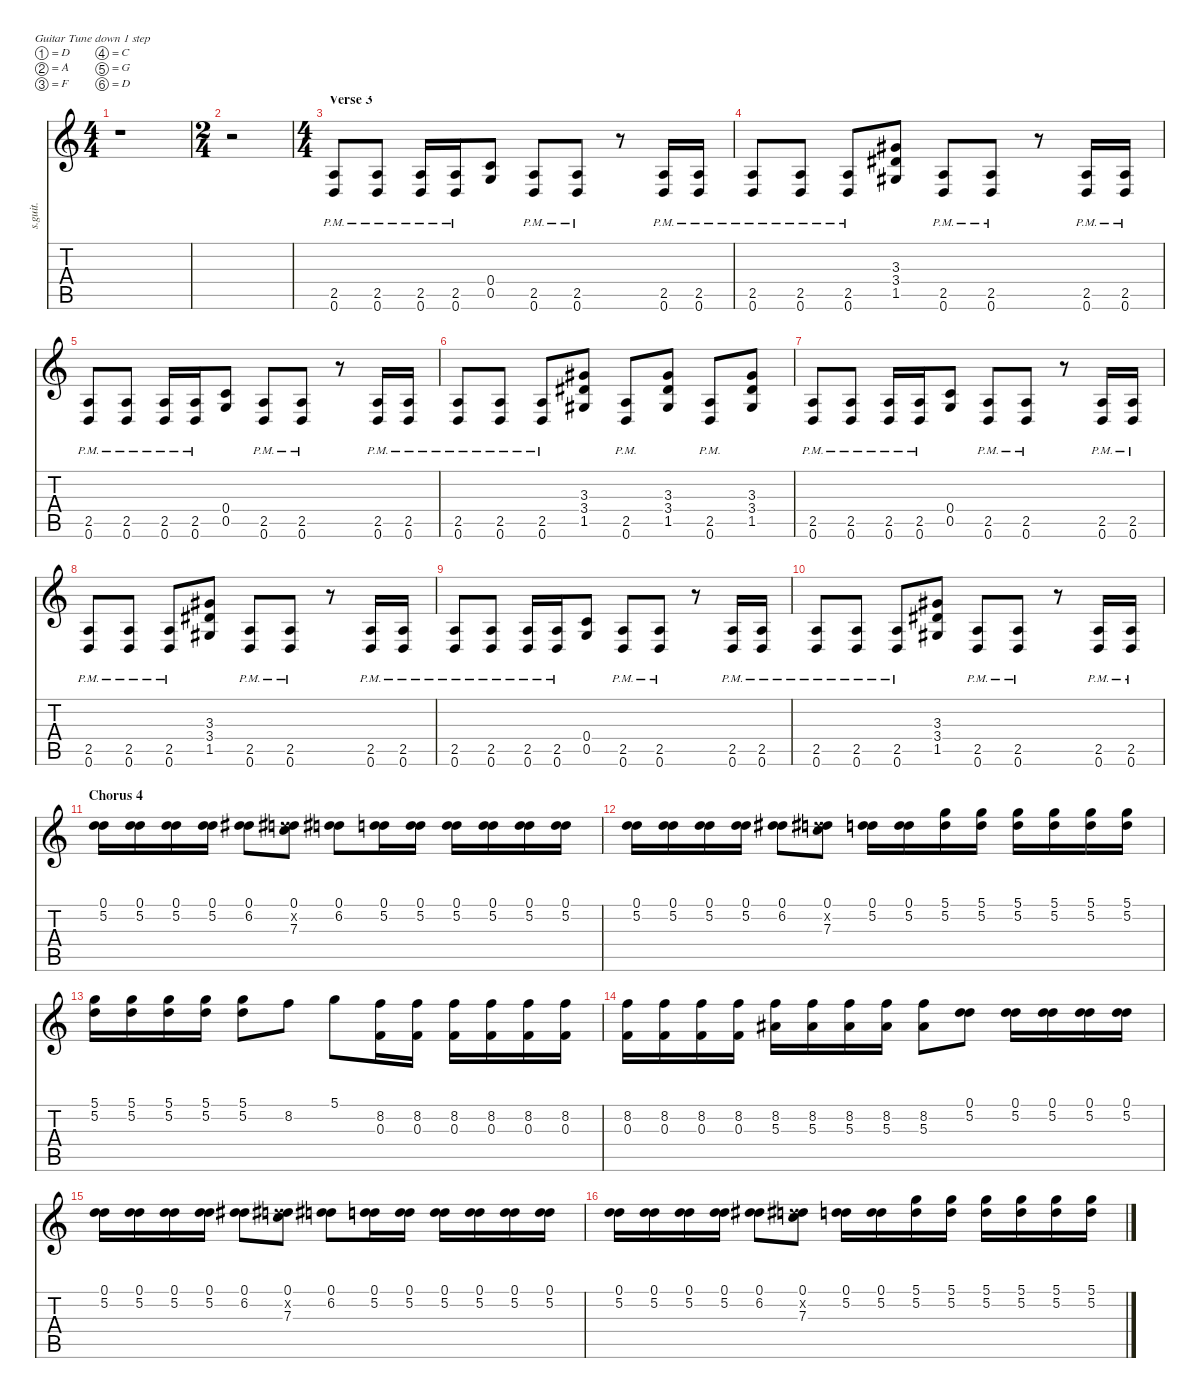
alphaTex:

\defaultSystemsLayout 4
\hideDynamics
\bracketExtendMode nobrackets
\track ("Kirk Hammett (Lead)" "s.guit.") {instrument distortionguitar}
\staff {score tabs}
\tuning (D4 A3 F3 C3 G2 D2)
\ts (4 4)
\tempo (89 hide)
\clef g2
\ks c
r.1{dy ff} |
\ts (2 4)
\beaming (8 2 2 2 2)
\tempo (90 hide)
r.2 |
\ts (4 4)
\beaming (8 2 2 2 2)
\section ("" "Verse 3")
\tempo (89 hide)
(2.5{pm} 0.6{pm}).8{lyrics (0 "") lyrics (1 "") lyrics (2 "") lyrics (3 "") lyrics (4 "") dy f} (2.5{pm} 0.6{pm}).8{lyrics (0 "") lyrics (1 "") lyrics (2 "") lyrics (3 "") lyrics (4 "")} (2.5{pm} 0.6{pm}).16{lyrics (0 "") lyrics (1 "") lyrics (2 "") lyrics (3 "") lyrics (4 "")} (2.5{pm} 0.6{pm}).16{lyrics (0 "") lyrics (1 "") lyrics (2 "") lyrics (3 "") lyrics (4 "")} (0.4 0.5).8{lyrics (0 "") lyrics (1 "") lyrics (2 "") lyrics (3 "") lyrics (4 "")} (2.5{pm} 0.6{pm}).8{lyrics (0 "") lyrics (1 "") lyrics (2 "") lyrics (3 "") lyrics (4 "")} (2.5{pm} 0.6{pm}).8{lyrics (0 "") lyrics (1 "") lyrics (2 "") lyrics (3 "") lyrics (4 "")} r.8 (2.5{pm} 0.6{pm}).16{lyrics (0 "") lyrics (1 "") lyrics (2 "") lyrics (3 "") lyrics (4 "")} (2.5{pm} 0.6{pm}).16{lyrics (0 "") lyrics (1 "") lyrics (2 "") lyrics (3 "") lyrics (4 "")} |
\tempo (90 hide)
(2.5{pm} 0.6{pm}).8{lyrics (0 "") lyrics (1 "") lyrics (2 "") lyrics (3 "") lyrics (4 "")} (2.5{pm} 0.6{pm}).8{lyrics (0 "") lyrics (1 "") lyrics (2 "") lyrics (3 "") lyrics (4 "")} (2.5{pm} 0.6{pm}).8{lyrics (0 "") lyrics (1 "") lyrics (2 "") lyrics (3 "") lyrics (4 "")} (3.3{acc #} 3.4{acc #} 1.5{acc #}).8{lyrics (0 "") lyrics (1 "") lyrics (2 "") lyrics (3 "") lyrics (4 "")} (2.5{pm} 0.6{pm}).8{lyrics (0 "") lyrics (1 "") lyrics (2 "") lyrics (3 "") lyrics (4 "")} (2.5{pm} 0.6{pm}).8{lyrics (0 "") lyrics (1 "") lyrics (2 "") lyrics (3 "") lyrics (4 "")} r.8 (2.5{pm} 0.6{pm}).16{lyrics (0 "") lyrics (1 "") lyrics (2 "") lyrics (3 "") lyrics (4 "")} (2.5{pm} 0.6{pm}).16{lyrics (0 "") lyrics (1 "") lyrics (2 "") lyrics (3 "") lyrics (4 "")} |
\tempo (89 hide)
(2.5{pm} 0.6{pm}).8{lyrics (0 "") lyrics (1 "") lyrics (2 "") lyrics (3 "") lyrics (4 "")} (2.5{pm} 0.6{pm}).8{lyrics (0 "") lyrics (1 "") lyrics (2 "") lyrics (3 "") lyrics (4 "")} (2.5{pm} 0.6{pm}).16{lyrics (0 "") lyrics (1 "") lyrics (2 "") lyrics (3 "") lyrics (4 "")} (2.5{pm} 0.6{pm}).16{lyrics (0 "") lyrics (1 "") lyrics (2 "") lyrics (3 "") lyrics (4 "")} (0.4 0.5).8{lyrics (0 "") lyrics (1 "") lyrics (2 "") lyrics (3 "") lyrics (4 "")} (2.5{pm} 0.6{pm}).8{lyrics (0 "") lyrics (1 "") lyrics (2 "") lyrics (3 "") lyrics (4 "")} (2.5{pm} 0.6{pm}).8{lyrics (0 "") lyrics (1 "") lyrics (2 "") lyrics (3 "") lyrics (4 "")} r.8 (2.5{pm} 0.6{pm}).16{lyrics (0 "") lyrics (1 "") lyrics (2 "") lyrics (3 "") lyrics (4 "")} (2.5{pm} 0.6{pm}).16{lyrics (0 "") lyrics (1 "") lyrics (2 "") lyrics (3 "") lyrics (4 "")} |
(2.5{pm} 0.6{pm}).8{lyrics (0 "") lyrics (1 "") lyrics (2 "") lyrics (3 "") lyrics (4 "")} (2.5{pm} 0.6{pm}).8{lyrics (0 "") lyrics (1 "") lyrics (2 "") lyrics (3 "") lyrics (4 "")} (2.5{pm} 0.6{pm}).8{lyrics (0 "") lyrics (1 "") lyrics (2 "") lyrics (3 "") lyrics (4 "")} (3.3{acc #} 3.4{acc #} 1.5{acc #}).8{lyrics (0 "") lyrics (1 "") lyrics (2 "") lyrics (3 "") lyrics (4 "")} (2.5{pm} 0.6{pm}).8{lyrics (0 "") lyrics (1 "") lyrics (2 "") lyrics (3 "") lyrics (4 "")} (3.3{acc #} 3.4{acc #} 1.5{acc #}).8{lyrics (0 "") lyrics (1 "") lyrics (2 "") lyrics (3 "") lyrics (4 "")} (2.5{pm} 0.6{pm}).8{lyrics (0 "") lyrics (1 "") lyrics (2 "") lyrics (3 "") lyrics (4 "")} (3.3{acc #} 3.4{acc #} 1.5{acc #}).8{lyrics (0 "") lyrics (1 "") lyrics (2 "") lyrics (3 "") lyrics (4 "")} |
\tempo (90 hide)
(2.5{pm} 0.6{pm}).8{lyrics (0 "") lyrics (1 "") lyrics (2 "") lyrics (3 "") lyrics (4 "")} (2.5{pm} 0.6{pm}).8{lyrics (0 "") lyrics (1 "") lyrics (2 "") lyrics (3 "") lyrics (4 "")} (2.5{pm} 0.6{pm}).16{lyrics (0 "") lyrics (1 "") lyrics (2 "") lyrics (3 "") lyrics (4 "")} (2.5{pm} 0.6{pm}).16{lyrics (0 "") lyrics (1 "") lyrics (2 "") lyrics (3 "") lyrics (4 "")} (0.4 0.5).8{lyrics (0 "") lyrics (1 "") lyrics (2 "") lyrics (3 "") lyrics (4 "")} (2.5{pm} 0.6{pm}).8{lyrics (0 "") lyrics (1 "") lyrics (2 "") lyrics (3 "") lyrics (4 "")} (2.5{pm} 0.6{pm}).8{lyrics (0 "") lyrics (1 "") lyrics (2 "") lyrics (3 "") lyrics (4 "")} r.8 (2.5{pm} 0.6{pm}).16{lyrics (0 "") lyrics (1 "") lyrics (2 "") lyrics (3 "") lyrics (4 "")} (2.5{pm} 0.6{pm}).16{lyrics (0 "") lyrics (1 "") lyrics (2 "") lyrics (3 "") lyrics (4 "")} |
\tempo (89 hide)
(2.5{pm} 0.6{pm}).8{lyrics (0 "") lyrics (1 "") lyrics (2 "") lyrics (3 "") lyrics (4 "")} (2.5{pm} 0.6{pm}).8{lyrics (0 "") lyrics (1 "") lyrics (2 "") lyrics (3 "") lyrics (4 "")} (2.5{pm} 0.6{pm}).8{lyrics (0 "") lyrics (1 "") lyrics (2 "") lyrics (3 "") lyrics (4 "")} (3.3{acc #} 3.4{acc #} 1.5{acc #}).8{lyrics (0 "") lyrics (1 "") lyrics (2 "") lyrics (3 "") lyrics (4 "")} (2.5{pm} 0.6{pm}).8{lyrics (0 "") lyrics (1 "") lyrics (2 "") lyrics (3 "") lyrics (4 "")} (2.5{pm} 0.6{pm}).8{lyrics (0 "") lyrics (1 "") lyrics (2 "") lyrics (3 "") lyrics (4 "")} r.8 (2.5{pm} 0.6{pm}).16{lyrics (0 "") lyrics (1 "") lyrics (2 "") lyrics (3 "") lyrics (4 "")} (2.5{pm} 0.6{pm}).16{lyrics (0 "") lyrics (1 "") lyrics (2 "") lyrics (3 "") lyrics (4 "")} |
\tempo (90 hide)
(2.5{pm} 0.6{pm}).8{lyrics (0 "") lyrics (1 "") lyrics (2 "") lyrics (3 "") lyrics (4 "")} (2.5{pm} 0.6{pm}).8{lyrics (0 "") lyrics (1 "") lyrics (2 "") lyrics (3 "") lyrics (4 "")} (2.5{pm} 0.6{pm}).16{lyrics (0 "") lyrics (1 "") lyrics (2 "") lyrics (3 "") lyrics (4 "")} (2.5{pm} 0.6{pm}).16{lyrics (0 "") lyrics (1 "") lyrics (2 "") lyrics (3 "") lyrics (4 "")} (0.4 0.5).8{lyrics (0 "") lyrics (1 "") lyrics (2 "") lyrics (3 "") lyrics (4 "")} (2.5{pm} 0.6{pm}).8{lyrics (0 "") lyrics (1 "") lyrics (2 "") lyrics (3 "") lyrics (4 "")} (2.5{pm} 0.6{pm}).8{lyrics (0 "") lyrics (1 "") lyrics (2 "") lyrics (3 "") lyrics (4 "")} r.8 (2.5{pm} 0.6{pm}).16{lyrics (0 "") lyrics (1 "") lyrics (2 "") lyrics (3 "") lyrics (4 "")} (2.5{pm} 0.6{pm}).16{lyrics (0 "") lyrics (1 "") lyrics (2 "") lyrics (3 "") lyrics (4 "")} |
\tempo (87 hide)
(2.5{pm} 0.6{pm}).8{lyrics (0 "") lyrics (1 "") lyrics (2 "") lyrics (3 "") lyrics (4 "")} (2.5{pm} 0.6{pm}).8{lyrics (0 "") lyrics (1 "") lyrics (2 "") lyrics (3 "") lyrics (4 "")} (2.5{pm} 0.6{pm}).8{lyrics (0 "") lyrics (1 "") lyrics (2 "") lyrics (3 "") lyrics (4 "")} (3.3{acc #} 3.4{acc #} 1.5{acc #}).8{lyrics (0 "") lyrics (1 "") lyrics (2 "") lyrics (3 "") lyrics (4 "")} (2.5{pm} 0.6{pm}).8{lyrics (0 "") lyrics (1 "") lyrics (2 "") lyrics (3 "") lyrics (4 "")} (2.5{pm} 0.6{pm}).8{lyrics (0 "") lyrics (1 "") lyrics (2 "") lyrics (3 "") lyrics (4 "")} r.8 (2.5{pm} 0.6{pm}).16{lyrics (0 "") lyrics (1 "") lyrics (2 "") lyrics (3 "") lyrics (4 "")} (2.5{pm} 0.6{pm}).16{lyrics (0 "") lyrics (1 "") lyrics (2 "") lyrics (3 "") lyrics (4 "")} |
\section ("" "Chorus 4")
\tempo (89 hide)
(0.1 5.2).16{lyrics (0 "") lyrics (1 "") lyrics (2 "") lyrics (3 "") lyrics (4 "")} (0.1 5.2).16{lyrics (0 "") lyrics (1 "") lyrics (2 "") lyrics (3 "") lyrics (4 "")} (0.1 5.2).16{lyrics (0 "") lyrics (1 "") lyrics (2 "") lyrics (3 "") lyrics (4 "")} (0.1 5.2).16{lyrics (0 "") lyrics (1 "") lyrics (2 "") lyrics (3 "") lyrics (4 "")} (0.1 6.2{acc #}).8{lyrics (0 "") lyrics (1 "") lyrics (2 "") lyrics (3 "") lyrics (4 "")} (0.1 6.2{x acc #} 7.3).8{lyrics (0 "") lyrics (1 "") lyrics (2 "") lyrics (3 "") lyrics (4 "")} (0.1 6.2{acc #}).8{lyrics (0 "") lyrics (1 "") lyrics (2 "") lyrics (3 "") lyrics (4 "")} (0.1 5.2).16{lyrics (0 "") lyrics (1 "") lyrics (2 "") lyrics (3 "") lyrics (4 "")} (0.1 5.2).16{lyrics (0 "") lyrics (1 "") lyrics (2 "") lyrics (3 "") lyrics (4 "")} (0.1 5.2).16{lyrics (0 "") lyrics (1 "") lyrics (2 "") lyrics (3 "") lyrics (4 "")} (0.1 5.2).16{lyrics (0 "") lyrics (1 "") lyrics (2 "") lyrics (3 "") lyrics (4 "")} (0.1 5.2).16{lyrics (0 "") lyrics (1 "") lyrics (2 "") lyrics (3 "") lyrics (4 "")} (0.1 5.2).16{lyrics (0 "") lyrics (1 "") lyrics (2 "") lyrics (3 "") lyrics (4 "")} |
(0.1 5.2).16{lyrics (0 "") lyrics (1 "") lyrics (2 "") lyrics (3 "") lyrics (4 "")} (0.1 5.2).16{lyrics (0 "") lyrics (1 "") lyrics (2 "") lyrics (3 "") lyrics (4 "")} (0.1 5.2).16{lyrics (0 "") lyrics (1 "") lyrics (2 "") lyrics (3 "") lyrics (4 "")} (0.1 5.2).16{lyrics (0 "") lyrics (1 "") lyrics (2 "") lyrics (3 "") lyrics (4 "")} (0.1 6.2{acc #}).8{lyrics (0 "") lyrics (1 "") lyrics (2 "") lyrics (3 "") lyrics (4 "")} (0.1 6.2{x acc #} 7.3).8{lyrics (0 "") lyrics (1 "") lyrics (2 "") lyrics (3 "") lyrics (4 "")} (0.1 5.2).16{lyrics (0 "") lyrics (1 "") lyrics (2 "") lyrics (3 "") lyrics (4 "")} (0.1 5.2).16{lyrics (0 "") lyrics (1 "") lyrics (2 "") lyrics (3 "") lyrics (4 "")} (5.1 5.2).16{lyrics (0 "") lyrics (1 "") lyrics (2 "") lyrics (3 "") lyrics (4 "")} (5.1 5.2).16{lyrics (0 "") lyrics (1 "") lyrics (2 "") lyrics (3 "") lyrics (4 "")} (5.1 5.2).16{lyrics (0 "") lyrics (1 "") lyrics (2 "") lyrics (3 "") lyrics (4 "")} (5.1 5.2).16{lyrics (0 "") lyrics (1 "") lyrics (2 "") lyrics (3 "") lyrics (4 "")} (5.1 5.2).16{lyrics (0 "") lyrics (1 "") lyrics (2 "") lyrics (3 "") lyrics (4 "")} (5.1 5.2).16{lyrics (0 "") lyrics (1 "") lyrics (2 "") lyrics (3 "") lyrics (4 "")} |
(5.1 5.2).16{lyrics (0 "") lyrics (1 "") lyrics (2 "") lyrics (3 "") lyrics (4 "")} (5.1 5.2).16{lyrics (0 "") lyrics (1 "") lyrics (2 "") lyrics (3 "") lyrics (4 "")} (5.1 5.2).16{lyrics (0 "") lyrics (1 "") lyrics (2 "") lyrics (3 "") lyrics (4 "")} (5.1 5.2).16{lyrics (0 "") lyrics (1 "") lyrics (2 "") lyrics (3 "") lyrics (4 "")} (5.1 5.2).8{lyrics (0 "") lyrics (1 "") lyrics (2 "") lyrics (3 "") lyrics (4 "")} 8.2.8{lyrics (0 "") lyrics (1 "") lyrics (2 "") lyrics (3 "") lyrics (4 "")} 5.1.8{lyrics (0 "") lyrics (1 "") lyrics (2 "") lyrics (3 "") lyrics (4 "")} (8.2 0.3).16{lyrics (0 "") lyrics (1 "") lyrics (2 "") lyrics (3 "") lyrics (4 "")} (8.2 0.3).16{lyrics (0 "") lyrics (1 "") lyrics (2 "") lyrics (3 "") lyrics (4 "")} (8.2 0.3).16{lyrics (0 "") lyrics (1 "") lyrics (2 "") lyrics (3 "") lyrics (4 "")} (8.2 0.3).16{lyrics (0 "") lyrics (1 "") lyrics (2 "") lyrics (3 "") lyrics (4 "")} (8.2 0.3).16{lyrics (0 "") lyrics (1 "") lyrics (2 "") lyrics (3 "") lyrics (4 "")} (8.2 0.3).16{lyrics (0 "") lyrics (1 "") lyrics (2 "") lyrics (3 "") lyrics (4 "")} |
\tempo (90 hide)
(8.2 0.3).16{lyrics (0 "") lyrics (1 "") lyrics (2 "") lyrics (3 "") lyrics (4 "")} (8.2 0.3).16{lyrics (0 "") lyrics (1 "") lyrics (2 "") lyrics (3 "") lyrics (4 "")} (8.2 0.3).16{lyrics (0 "") lyrics (1 "") lyrics (2 "") lyrics (3 "") lyrics (4 "")} (8.2 0.3).16{lyrics (0 "") lyrics (1 "") lyrics (2 "") lyrics (3 "") lyrics (4 "")} (8.2 5.3{acc #}).16{lyrics (0 "") lyrics (1 "") lyrics (2 "") lyrics (3 "") lyrics (4 "")} (8.2 5.3{acc #}).16{lyrics (0 "") lyrics (1 "") lyrics (2 "") lyrics (3 "") lyrics (4 "")} (8.2 5.3{acc #}).16{lyrics (0 "") lyrics (1 "") lyrics (2 "") lyrics (3 "") lyrics (4 "")} (8.2 5.3{acc #}).16{lyrics (0 "") lyrics (1 "") lyrics (2 "") lyrics (3 "") lyrics (4 "")} (8.2 5.3{acc #}).8{lyrics (0 "") lyrics (1 "") lyrics (2 "") lyrics (3 "") lyrics (4 "")} (0.1 5.2).8{lyrics (0 "") lyrics (1 "") lyrics (2 "") lyrics (3 "") lyrics (4 "")} (0.1 5.2).16{lyrics (0 "") lyrics (1 "") lyrics (2 "") lyrics (3 "") lyrics (4 "")} (0.1 5.2).16{lyrics (0 "") lyrics (1 "") lyrics (2 "") lyrics (3 "") lyrics (4 "")} (0.1 5.2).16{lyrics (0 "") lyrics (1 "") lyrics (2 "") lyrics (3 "") lyrics (4 "")} (0.1 5.2).16{lyrics (0 "") lyrics (1 "") lyrics (2 "") lyrics (3 "") lyrics (4 "")} |
(0.1 5.2).16{lyrics (0 "") lyrics (1 "") lyrics (2 "") lyrics (3 "") lyrics (4 "")} (0.1 5.2).16{lyrics (0 "") lyrics (1 "") lyrics (2 "") lyrics (3 "") lyrics (4 "")} (0.1 5.2).16{lyrics (0 "") lyrics (1 "") lyrics (2 "") lyrics (3 "") lyrics (4 "")} (0.1 5.2).16{lyrics (0 "") lyrics (1 "") lyrics (2 "") lyrics (3 "") lyrics (4 "")} (0.1 6.2{acc #}).8{lyrics (0 "") lyrics (1 "") lyrics (2 "") lyrics (3 "") lyrics (4 "")} (0.1 6.2{x acc #} 7.3).8{lyrics (0 "") lyrics (1 "") lyrics (2 "") lyrics (3 "") lyrics (4 "")} (0.1 6.2{acc #}).8{lyrics (0 "") lyrics (1 "") lyrics (2 "") lyrics (3 "") lyrics (4 "")} (0.1 5.2).16{lyrics (0 "") lyrics (1 "") lyrics (2 "") lyrics (3 "") lyrics (4 "")} (0.1 5.2).16{lyrics (0 "") lyrics (1 "") lyrics (2 "") lyrics (3 "") lyrics (4 "")} (0.1 5.2).16{lyrics (0 "") lyrics (1 "") lyrics (2 "") lyrics (3 "") lyrics (4 "")} (0.1 5.2).16{lyrics (0 "") lyrics (1 "") lyrics (2 "") lyrics (3 "") lyrics (4 "")} (0.1 5.2).16{lyrics (0 "") lyrics (1 "") lyrics (2 "") lyrics (3 "") lyrics (4 "")} (0.1 5.2).16{lyrics (0 "") lyrics (1 "") lyrics (2 "") lyrics (3 "") lyrics (4 "")} |
\tempo (89 hide)
(0.1 5.2).16{lyrics (0 "") lyrics (1 "") lyrics (2 "") lyrics (3 "") lyrics (4 "")} (0.1 5.2).16{lyrics (0 "") lyrics (1 "") lyrics (2 "") lyrics (3 "") lyrics (4 "")} (0.1 5.2).16{lyrics (0 "") lyrics (1 "") lyrics (2 "") lyrics (3 "") lyrics (4 "")} (0.1 5.2).16{lyrics (0 "") lyrics (1 "") lyrics (2 "") lyrics (3 "") lyrics (4 "")} (0.1 6.2{acc #}).8{lyrics (0 "") lyrics (1 "") lyrics (2 "") lyrics (3 "") lyrics (4 "")} (0.1 6.2{x acc #} 7.3).8{lyrics (0 "") lyrics (1 "") lyrics (2 "") lyrics (3 "") lyrics (4 "")} (0.1 5.2).16{lyrics (0 "") lyrics (1 "") lyrics (2 "") lyrics (3 "") lyrics (4 "")} (0.1 5.2).16{lyrics (0 "") lyrics (1 "") lyrics (2 "") lyrics (3 "") lyrics (4 "")} (5.1 5.2).16{lyrics (0 "") lyrics (1 "") lyrics (2 "") lyrics (3 "") lyrics (4 "")} (5.1 5.2).16{lyrics (0 "") lyrics (1 "") lyrics (2 "") lyrics (3 "") lyrics (4 "")} (5.1 5.2).16{lyrics (0 "") lyrics (1 "") lyrics (2 "") lyrics (3 "") lyrics (4 "")} (5.1 5.2).16{lyrics (0 "") lyrics (1 "") lyrics (2 "") lyrics (3 "") lyrics (4 "")} (5.1 5.2).16{lyrics (0 "") lyrics (1 "") lyrics (2 "") lyrics (3 "") lyrics (4 "")} (5.1 5.2).16{lyrics (0 "") lyrics (1 "") lyrics (2 "") lyrics (3 "") lyrics (4 "")}
